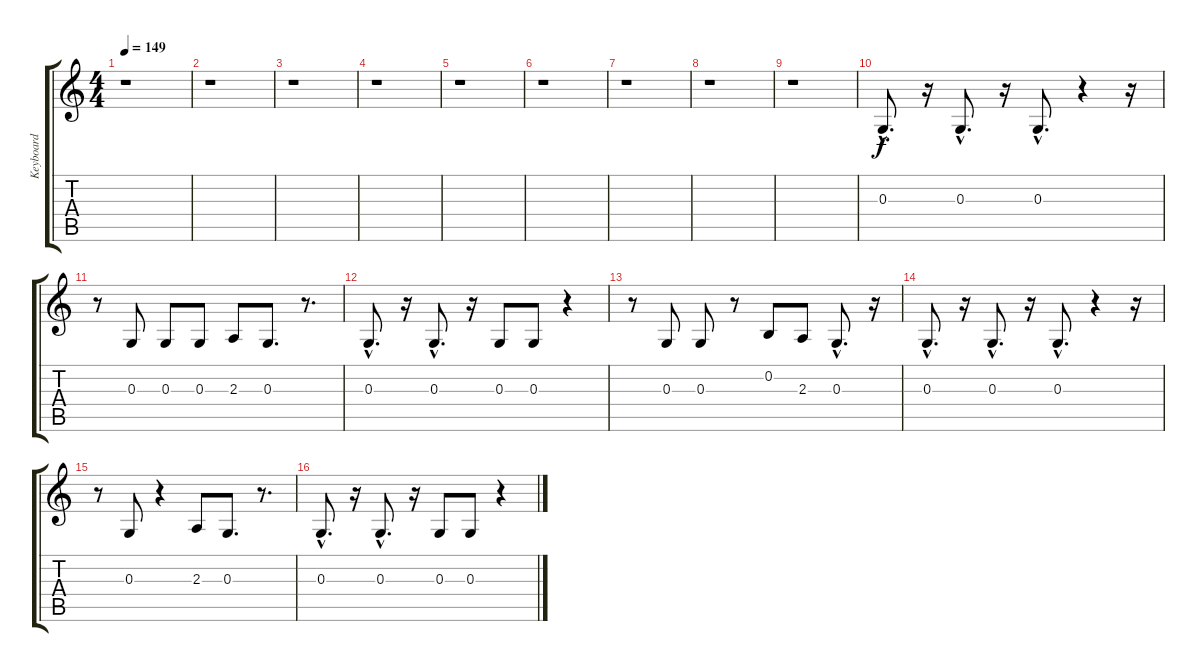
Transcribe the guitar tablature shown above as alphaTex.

\track ("Keyboard" "Keyboard") {instrument lead2sawtooth}
\staff {score tabs}
\tuning (E4 B3 G3 D3 A2 E2) {hide}
\ts (4 4)
\tempo 149
\clef g2
\ks c
r.1{dy f} |
r.1 |
r.1 |
r.1 |
r.1 |
r.1 |
r.1 |
r.1 |
r.1 |
0.3{hac}.8{d} r.16 0.3{hac}.8{d} r.16 0.3{hac}.8{d} r.4 r.16 |
r.8 0.3.8 0.3.8 0.3.8 2.3.8 0.3.8{d} r.8{d} |
0.3{hac}.8{d} r.16 0.3{hac}.8{d} r.16 0.3.8 0.3.8 r.4 |
r.8 0.3.8 0.3.8 r.8 0.2.8 2.3.8 0.3{hac}.8{d} r.16 |
0.3{hac}.8{d} r.16 0.3{hac}.8{d} r.16 0.3{hac}.8{d} r.4 r.16 |
r.8 0.3.8 r.4 2.3.8 0.3.8{d} r.8{d} |
0.3{hac}.8{d} r.16 0.3{hac}.8{d} r.16 0.3.8 0.3.8 r.4
